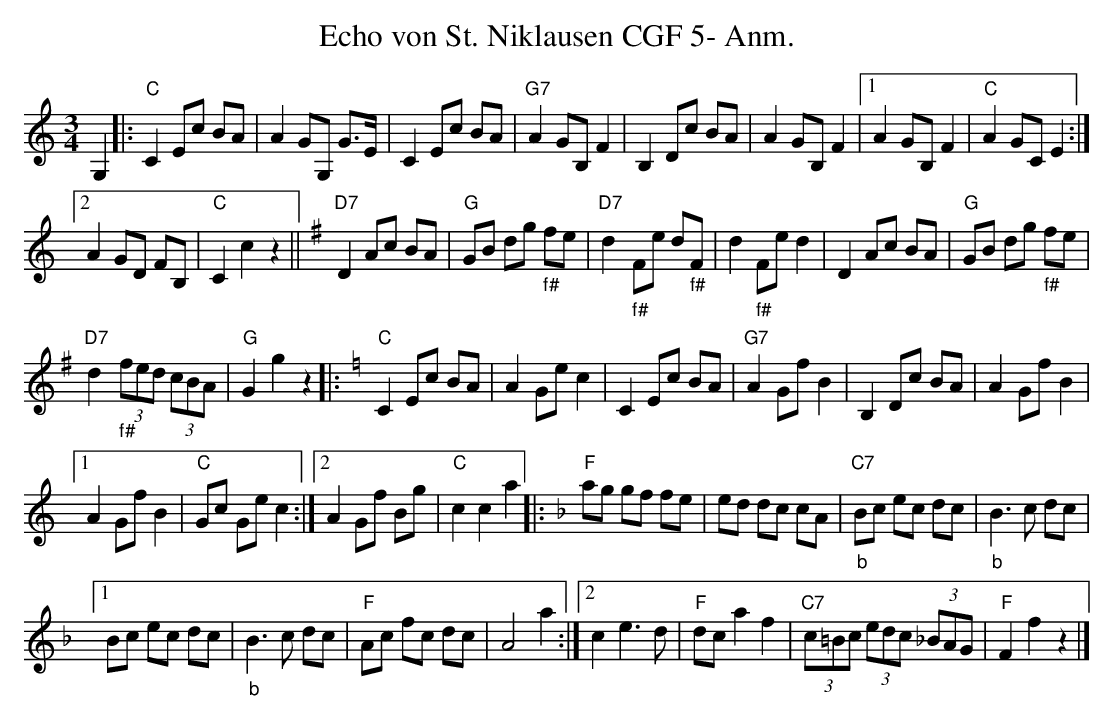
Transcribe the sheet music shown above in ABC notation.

X:1
T:Echo von St. Niklausen CGF 5- Anm.
M:3/4
L:1/8
K:Cmaj
G,2 |: "C"C2 Ec BA | A2 GG, G>E | C2 Ec BA | "G7"A2 GB, F2 | B,2 Dc BA | A2 GB, F2 |1 A2 GB, F2 | "C"A2 GC E2 :|2
A2 GD FB, | "C"C2 c2 z2 || [K:Gmaj] "D7"D2 Ac BA | "G"GB dg "_f#"fe | "D7"d2 "_f#"Fe d"_f#"F | d2 "_f#"Fe d2 | D2 Ac BA | "G"GB dg "_f#"fe |
"D7"d2 (3"_f#"fed (3cBA | "G"G2 g2 z2 |: [K:Cmaj] "C"C2 Ec BA | A2 Ge c2 | C2 Ec BA | "G7"A2 Gf B2 | B,2 Dc BA | A2 Gf B2 |1
A2 Gf B2 | "C"Gc Ge c2 :|2 A2 Gf Bg | "C"c2c2a2 |: [K:Fmaj] "F"ag gf fe | ed dc cA | "C7""_b"Bc ec dc | "_b"B3 c dc |1
Bc ec dc | "_b"B3 c dc | "F"Ac fc dc | A4 a2 :|2 c2 e3 d | "F"dc a2 f2 | "C7"(3c=Bc (3edc (3_BAG | "F"F2 f2 z2 |]
